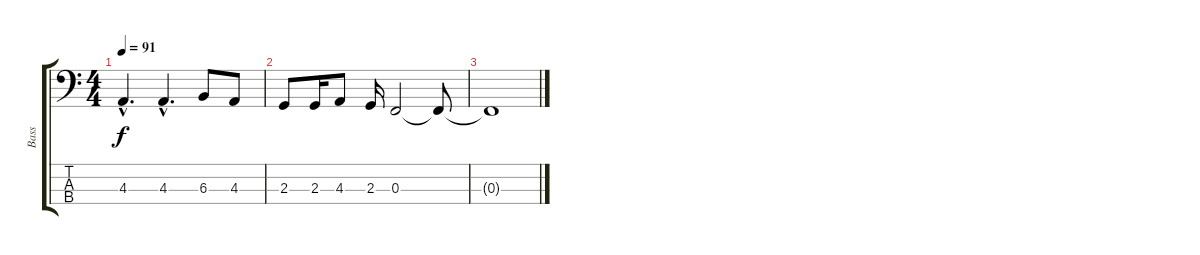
\track ("Bass" "Bass") {instrument electricbassfinger}
\staff {score tabs}
\tuning (Eb2 Bb1 F1 C1) {hide}
\ts (4 4)
\tempo 91
\clef f4
\ks c
4.3{hac}.4{d dy f} 4.3{hac}.4{d} 6.3.8 4.3.8 |
2.3.8 2.3.16 4.3.8 2.3.16 0.3.2 0.3{t}.8 |
0.3{t}.1
